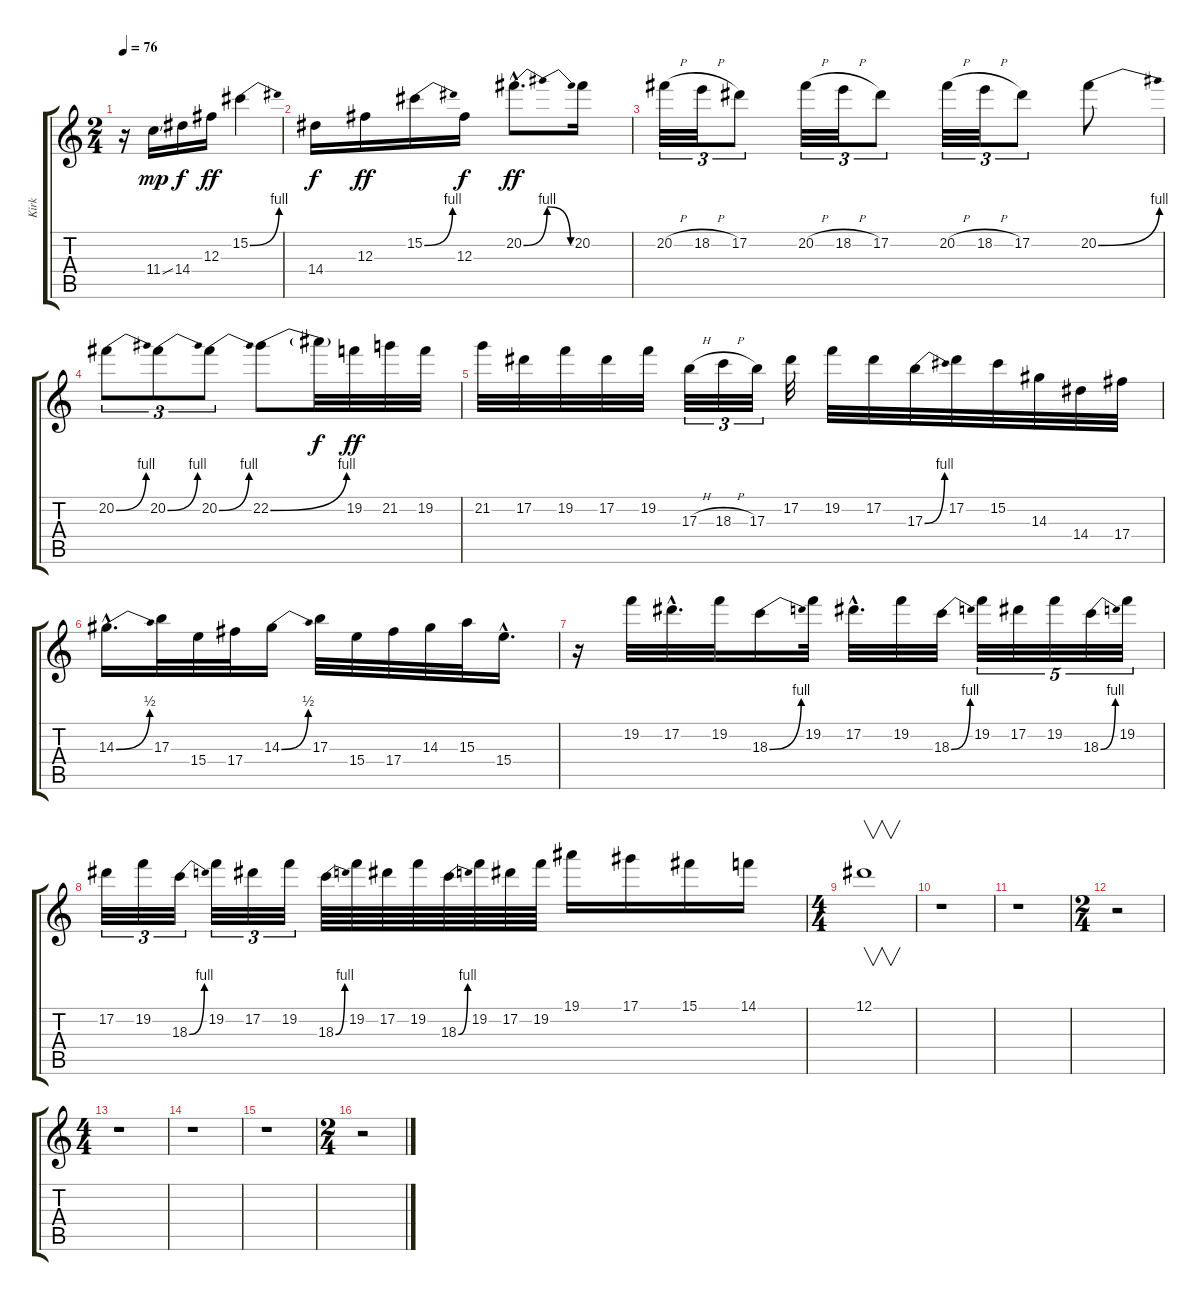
\track ("Kirk" "Kirk") {instrument distortionguitar}
\staff {score tabs}
\tuning (Eb4 Bb3 Gb3 Db3 Ab2 Eb2) {hide}
\ts (2 4)
\tempo 76
\clef g2
\ks c
r.16{dy ff} 11.4{ss}.16{dy mp} 14.4.16{dy f} 12.3.16{dy ff} 15.2{be (bend 0 0 60 4)}.4 |
14.4.16{dy f} 12.3.16{dy ff} 15.2{be (bend 0 0 60 4)}.16 12.3.16{dy f} 20.2{be (bendrelease 0 0 15 4 45 4 60 0) hac}.8{d dy ff} 20.2.16 |
20.2{h}.32{tu (3 2)} 18.2{h}.32{tu (3 2)} 17.2.8{tu (3 2)} 20.2{h}.32{tu (3 2)} 18.2{h}.32{tu (3 2)} 17.2.8{tu (3 2)} 20.2{h}.32{tu (3 2)} 18.2{h}.32{tu (3 2)} 17.2.8{tu (3 2)} 20.2{be (bend 0 0 60 4)}.8 |
20.2{be (bend 0 0 60 4)}.8{tu (3 2)} 20.2{be (bend 0 0 60 4)}.8{tu (3 2)} 20.2{be (bend 0 0 60 4)}.8{tu (3 2)} 22.2{be (bend 0 0 60 4)}.8 22.2{t}.32{dy f} 19.2.32{dy ff} 21.2.32 19.2.32 |
21.2.32 17.2.32 19.2.32 17.2.32 19.2.32 17.3{h}.32{tu (3 2)} 18.3{h}.32{tu (3 2)} 17.3.32{tu (3 2)} 17.2.32 19.2.32 17.2.32 17.3{be (bend 0 0 60 4)}.32 17.2.32 15.2.32 14.3.32 14.4.32 17.4.32 |
14.3{be (bend 0 0 60 2) hac}.16{d} 17.3.32 15.4.32 17.4.32 14.3{be (bend 0 0 60 2)}.16 17.3.32 15.4.32 17.4.32 14.3.32 15.3.32 15.4{hac}.16{d} |
r.16 19.2.32 17.2{hac}.32{d} 19.2.32 18.3{be (bend 0 0 60 4)}.16 19.2.32 17.2{hac}.32{d} 19.2.32 18.3{be (bend 0 0 60 4)}.32 19.2.32{tu (5 4)} 17.2.32{tu (5 4)} 19.2.32{tu (5 4)} 18.3{be (bend 0 0 60 4)}.32{tu (5 4)} 19.2.32{tu (5 4)} |
17.2.32{tu (3 2)} 19.2.32{tu (3 2)} 18.3{be (bend 0 0 60 4)}.32{tu (3 2)} 19.2.32{tu (3 2)} 17.2.32{tu (3 2)} 19.2.32{tu (3 2)} 18.3{be (bend 0 0 60 4)}.64 19.2.64 17.2.64 19.2.64 18.3{be (bend 0 0 60 4)}.64 19.2.64 17.2.64 19.2.64 19.1.16 17.1.16 15.1.16 14.1.16 |
\ts (4 4)
12.1.1{v} |
r.1 |
r.1 |
\ts (2 4)
r.2 |
\ts (4 4)
r.1 |
r.1 |
r.1 |
\ts (2 4)
r.2
